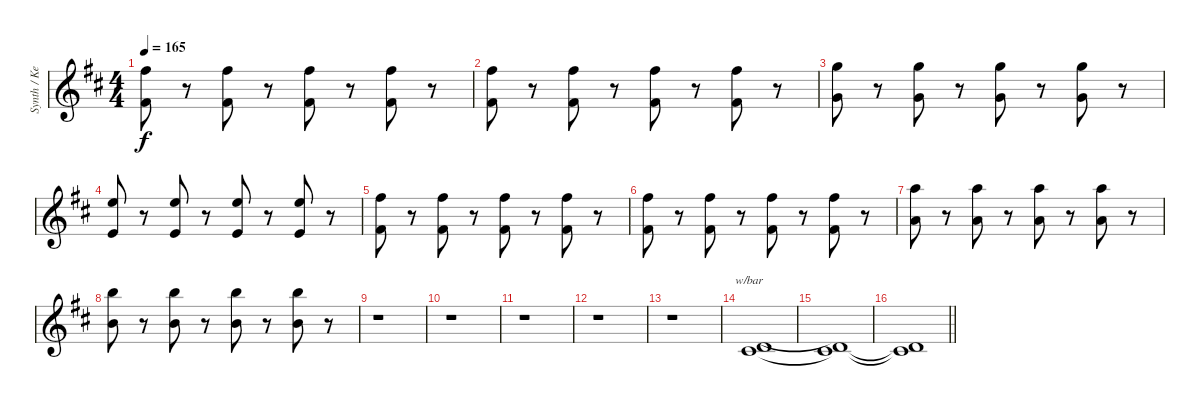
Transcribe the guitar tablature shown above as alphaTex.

\track ("Synth / Keyboard II" "Synth / Ke") {instrument stringensemble1}
\staff {score}
\tuning (Db4 Ab3 E3 B2 Gb2 B1) {hide}
\ts (4 4)
\tempo 165
\clef g2
\ks d
(17.1 14.3).8{dy f volume 13} r.8 (17.1 14.3).8 r.8 (17.1 14.3).8 r.8 (17.1 14.3).8 r.8 |
(17.1 14.3).8 r.8 (17.1 14.3).8 r.8 (17.1 14.3).8 r.8 (17.1 14.3).8 r.8 |
(18.1 15.3).8 r.8 (18.1 15.3).8 r.8 (18.1 15.3).8 r.8 (18.1 15.3).8 r.8 |
(15.1 12.3).8 r.8 (15.1 12.3).8 r.8 (15.1 12.3).8 r.8 (15.1 12.3).8 r.8 |
(17.1 14.3).8 r.8 (17.1 14.3).8 r.8 (17.1 14.3).8 r.8 (17.1 14.3).8 r.8 |
(17.1 14.3).8 r.8 (17.1 14.3).8 r.8 (17.1 14.3).8 r.8 (17.1 14.3).8 r.8 |
(20.1 17.3).8 r.8 (20.1 17.3).8 r.8 (20.1 17.3).8 r.8 (20.1 17.3).8 r.8 |
(22.1 19.3).8 r.8 (22.1 19.3).8 r.8 (22.1 19.3).8 r.8 (22.1 19.3).8 r.8 |
r.1 |
r.1 |
r.1 |
r.1 |
r.1{volume 0} |
(6.2 9.3).1{tbe (dive default 0 0 60 24) volume 13} |
(6.2{t} 9.3{t}).1 |
\barLineRight lightlight
(6.2{t} 9.3{t}).1
